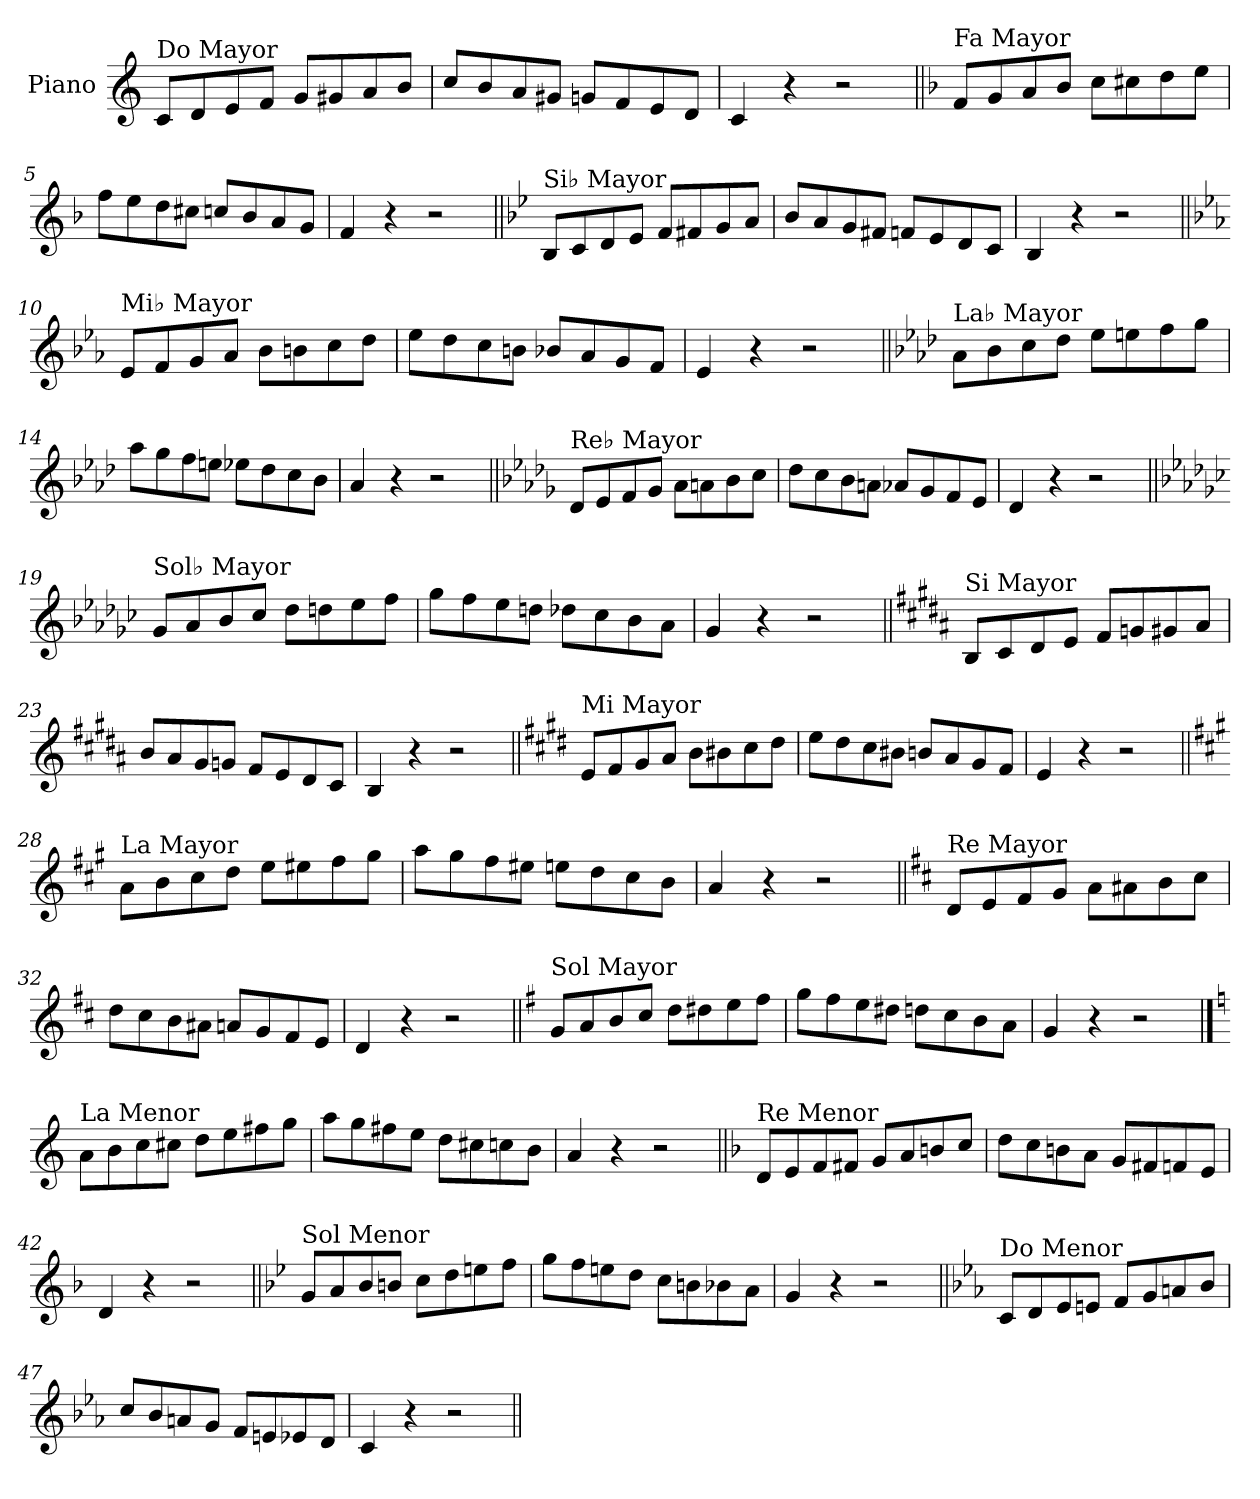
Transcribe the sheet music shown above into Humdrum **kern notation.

**kern
*part1
*staff1
*I"Piano
*I'Pno.
*clefG2
*k[]
=1
!LO:TX:a:t=Do Mayor
8c/L
8d/
8e/
8f/J
8g/L
8g#X/
8a/
8b/J
=2
8cc/L
8b/
8a/
8g#X/J
8gn/L
8f/
8e/
8d/J
=3
4c/
4r
2r
=4||
*k[b-]
!LO:TX:a:t=Fa Mayor
8f/L
8g/
8a/
8b-/J
8cc\L
8cc#X\
8dd\
8ee\J
=5
8ff\L
8ee\
8dd\
8cc#X\J
8ccn/L
8b-/
8a/
8g/J
=6
4f/
4r
2r
!!LO:LB:g=z
=7||
*k[b-e-]
!LO:TX:a:t=Si♭ Mayor
8B-/L
8c/
8d/
8e-/J
8f/L
8f#X/
8g/
8a/J
=8
8b-/L
8a/
8g/
8f#X/J
8fn/L
8e-/
8d/
8c/J
=9
4B-/
4r
2r
=10||
*k[b-e-a-]
!LO:TX:a:t=Mi♭ Mayor
8e-/L
8f/
8g/
8a-/J
8b-\L
8bn\
8cc\
8dd\J
=11
8ee-\L
8dd\
8cc\
8bn\J
8b-X/L
8a-/
8g/
8f/J
=12
4e-/
4r
2r
!!LO:LB:g=z
=13||
*k[b-e-a-d-]
!LO:TX:a:t=La♭ Mayor
8a-\L
8b-\
8cc\
8dd-\J
8ee-\L
8een\
8ff\
8gg\J
=14
8aa-\L
8gg\
8ff\
8een\J
8ee-X\L
8dd-\
8cc\
8b-\J
=15
4a-/
4r
2r
=16||
*k[b-e-a-d-g-]
!LO:TX:a:t=Re♭ Mayor
8d-/L
8e-/
8f/
8g-/J
8a-\L
8an\
8b-\
8cc\J
=17
8dd-\L
8cc\
8b-\
8an\J
8a-X/L
8g-/
8f/
8e-/J
=18
4d-/
4r
2r
!!LO:LB:g=z
=19||
*k[b-e-a-d-g-c-]
!LO:TX:a:t=Sol♭ Mayor
8g-/L
8a-/
8b-/
8cc-/J
8dd-\L
8ddn\
8ee-\
8ff\J
=20
8gg-\L
8ff\
8ee-\
8ddn\J
8dd-X\L
8cc-\
8b-\
8a-\J
=21
4g-/
4r
2r
=22||
*k[f#c#g#d#a#]
!LO:TX:a:t=Si Mayor
8B/L
8c#/
8d#/
8e/J
8f#/L
8gn/
8g#X/
8a#/J
=23
8b/L
8a#/
8g#/
8gn/J
8f#/L
8e/
8d#/
8c#/J
=24
4B/
4r
2r
!!LO:LB:g=z
=25||
*k[f#c#g#d#]
!LO:TX:a:t=Mi Mayor
8e/L
8f#/
8g#/
8a/J
8b\L
8b#X\
8cc#\
8dd#\J
=26
8ee\L
8dd#\
8cc#\
8b#X\J
8bn/L
8a/
8g#/
8f#/J
=27
4e/
4r
2r
=28||
*k[f#c#g#]
!LO:TX:a:t=La Mayor
8a\L
8b\
8cc#\
8dd\J
8ee\L
8ee#X\
8ff#\
8gg#\J
=29
8aa\L
8gg#\
8ff#\
8ee#X\J
8een\L
8dd\
8cc#\
8b\J
=30
4a/
4r
2r
!!LO:LB:g=z
=31||
*k[f#c#]
!LO:TX:a:t=Re Mayor
8d/L
8e/
8f#/
8g/J
8a\L
8a#X\
8b\
8cc#\J
=32
8dd\L
8cc#\
8b\
8a#X\J
8an/L
8g/
8f#/
8e/J
=33
4d/
4r
2r
=34||
*k[f#]
!LO:TX:a:t=Sol Mayor
8g/L
8a/
8b/
8cc/J
8dd\L
8dd#X\
8ee\
8ff#\J
=35
8gg\L
8ff#\
8ee\
8dd#X\J
8ddn\L
8cc\
8b\
8a\J
=36
4g/
4r
2r
!!LO:PB:g=z
==37
*k[]
!LO:TX:a:t=La Menor
8a\L
8b\
8cc\
8cc#X\J
8dd\L
8ee\
8ff#X\
8gg\J
=38
8aa\L
8gg\
8ff#X\
8ee\J
8dd\L
8cc#X\
8ccn\
8b\J
=39
4a/
4r
2r
=40||
*k[b-]
!LO:TX:a:t=Re Menor
8d/L
8e/
8f/
8f#X/J
8g/L
8a/
8bn/
8cc/J
=41
8dd\L
8cc\
8bn\
8a\J
8g/L
8f#X/
8fn/
8e/J
=42
4d/
4r
2r
!!LO:LB:g=z
=43||
*k[b-e-]
!LO:TX:a:t=Sol Menor
8g/L
8a/
8b-/
8bn/J
8cc\L
8dd\
8een\
8ff\J
=44
8gg\L
8ff\
8een\
8dd\J
8cc\L
8bn\
8b-X\
8a\J
=45
4g/
4r
2r
=46||
*k[b-e-a-]
!LO:TX:a:t=Do Menor
8c/L
8d/
8e-/
8en/J
8f/L
8g/
8an/
8b-/J
=47
8cc/L
8b-/
8an/
8g/J
8f/L
8en/
8e-X/
8d/J
=48
4c/
4r
2r
=||
*-
